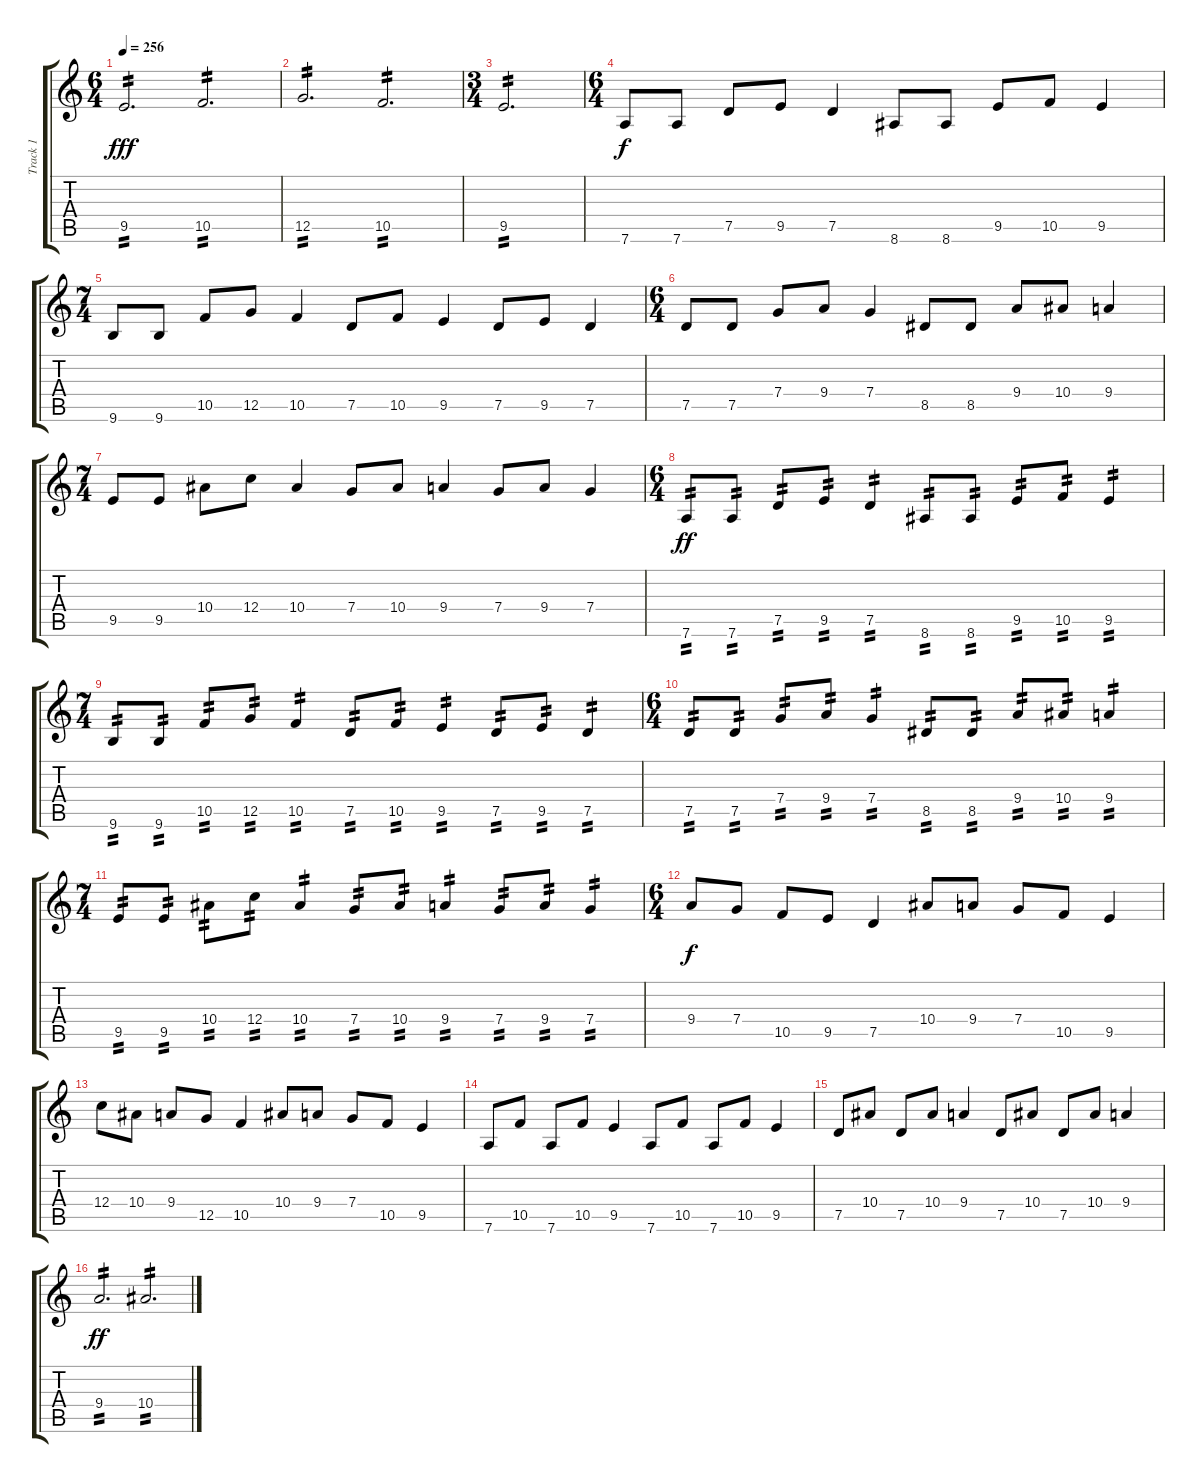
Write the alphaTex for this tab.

\track ("Track 1" "Track 1") {instrument distortionguitar}
\staff {score tabs}
\tuning (D4 A3 F3 C3 G2 D2) {hide}
\ts (6 4)
\tempo 256
\clef g2
\ks c
9.5.2{d tp 2 dy fff} 10.5.2{d tp 2} |
12.5.2{d tp 2} 10.5.2{d tp 2} |
\ts (3 4)
9.5.2{d tp 2} |
\ts (6 4)
7.6.8{dy f} 7.6.8 7.5.8 9.5.8 7.5.4 8.6.8 8.6.8 9.5.8 10.5.8 9.5.4 |
\ts (7 4)
9.6.8 9.6.8 10.5.8 12.5.8 10.5.4 7.5.8 10.5.8 9.5.4 7.5.8 9.5.8 7.5.4 |
\ts (6 4)
7.5.8 7.5.8 7.4.8 9.4.8 7.4.4 8.5.8 8.5.8 9.4.8 10.4.8 9.4.4 |
\ts (7 4)
9.5.8 9.5.8 10.4.8 12.4.8 10.4.4 7.4.8 10.4.8 9.4.4 7.4.8 9.4.8 7.4.4 |
\ts (6 4)
7.6.8{tp 2 dy ff} 7.6.8{tp 2} 7.5.8{tp 2} 9.5.8{tp 2} 7.5.4{tp 2} 8.6.8{tp 2} 8.6.8{tp 2} 9.5.8{tp 2} 10.5.8{tp 2} 9.5.4{tp 2} |
\ts (7 4)
9.6.8{tp 2} 9.6.8{tp 2} 10.5.8{tp 2} 12.5.8{tp 2} 10.5.4{tp 2} 7.5.8{tp 2} 10.5.8{tp 2} 9.5.4{tp 2} 7.5.8{tp 2} 9.5.8{tp 2} 7.5.4{tp 2} |
\ts (6 4)
7.5.8{tp 2} 7.5.8{tp 2} 7.4.8{tp 2} 9.4.8{tp 2} 7.4.4{tp 2} 8.5.8{tp 2} 8.5.8{tp 2} 9.4.8{tp 2} 10.4.8{tp 2} 9.4.4{tp 2} |
\ts (7 4)
9.5.8{tp 2} 9.5.8{tp 2} 10.4.8{tp 2} 12.4.8{tp 2} 10.4.4{tp 2} 7.4.8{tp 2} 10.4.8{tp 2} 9.4.4{tp 2} 7.4.8{tp 2} 9.4.8{tp 2} 7.4.4{tp 2} |
\ts (6 4)
9.4.8{dy f} 7.4.8 10.5.8 9.5.8 7.5.4 10.4.8 9.4.8 7.4.8 10.5.8 9.5.4 |
12.4.8 10.4.8 9.4.8 12.5.8 10.5.4 10.4.8 9.4.8 7.4.8 10.5.8 9.5.4 |
7.6.8 10.5.8 7.6.8 10.5.8 9.5.4 7.6.8 10.5.8 7.6.8 10.5.8 9.5.4 |
7.5.8 10.4.8 7.5.8 10.4.8 9.4.4 7.5.8 10.4.8 7.5.8 10.4.8 9.4.4 |
9.4.2{d tp 2 dy ff} 10.4.2{d tp 2}
